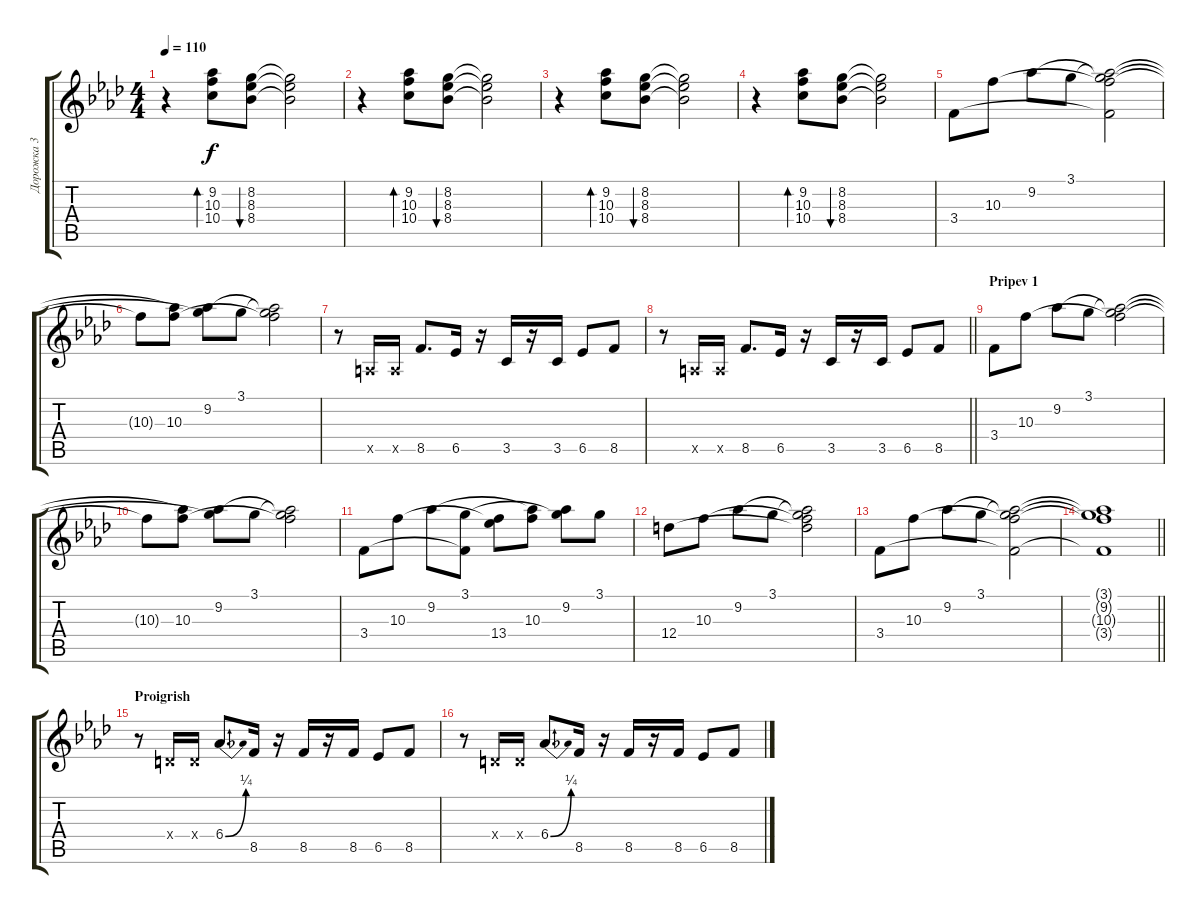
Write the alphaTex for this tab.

\track ("Дорожка 3" "Дорожка 3") {instrument acousticguitarsteel}
\staff {score tabs}
\tuning (E4 B3 G3 D3 A2 D2) {hide}
\ts (4 4)
\tempo 110
\clef g2
\ks fminor
r.4{dy f} (9.2 10.3 10.4).8{bd 60} (8.2 8.3 8.4).8{bu 60} (8.2{t} 8.3{t} 8.4{t}).2 |
r.4 (9.2 10.3 10.4).8{bd 60} (8.2 8.3 8.4).8{bu 60} (8.2{t} 8.3{t} 8.4{t}).2 |
r.4 (9.2 10.3 10.4).8{bd 60} (8.2 8.3 8.4).8{bu 60} (8.2{t} 8.3{t} 8.4{t}).2 |
r.4 (9.2 10.3 10.4).8{bd 60} (8.2 8.3 8.4).8{bu 60} (8.2{t} 8.3{t} 8.4{t}).2 |
3.4.8 10.3.8 9.2.8 3.1.8 (3.1{t} 9.2{t} 10.3{t} 3.4{t}).2 |
10.3{t}.8 (9.2{t} 10.3).8 (3.1{t} 9.2).8 3.1.8 (3.1{t} 9.2{t} 10.3{t}).2 |
r.8 0.5{x}.16 0.5{x}.16 8.5.8{d} 6.5.16 r.16 3.5.16 r.16 3.5.16 6.5.8 8.5.8 |
\barLineRight lightlight
r.8 0.5{x}.16 0.5{x}.16 8.5.8{d} 6.5.16 r.16 3.5.16 r.16 3.5.16 6.5.8 8.5.8 |
\section ("" "Pripev 1")
3.4.8 10.3.8 9.2.8 3.1.8 (3.1{t} 9.2{t} 10.3{t}).2 |
10.3{t}.8 (9.2{t} 10.3).8 (3.1{t} 9.2).8 3.1.8 (3.1{t} 9.2{t} 10.3{t}).2 |
3.4.8 10.3.8 9.2.8 (3.1 3.4{t}).8 (10.3{t} 13.4).8 (9.2{t} 10.3).8 (3.1{t} 9.2).8 3.1.8 |
12.4.8 10.3.8 9.2.8 3.1.8 (3.1{t} 9.2{t} 10.3{t} 12.4{t}).2 |
3.4.8 10.3.8 9.2.8 3.1.8 (3.1{t} 9.2{t} 10.3{t} 3.4{t}).2 |
\barLineRight lightlight
(3.1{t} 9.2{t} 10.3{t} 3.4{t}).1 |
\section ("" "Proigrish")
r.8 0.4{x}.16 0.4{x}.16 6.4{be (bend 0 0 60 1)}.8{d} 8.5.16 r.16 8.5.16 r.16 8.5.16 6.5.8 8.5.8 |
r.8 0.4{x}.16 0.4{x}.16 6.4{be (bend 0 0 60 1)}.8{d} 8.5.16 r.16 8.5.16 r.16 8.5.16 6.5.8 8.5.8
